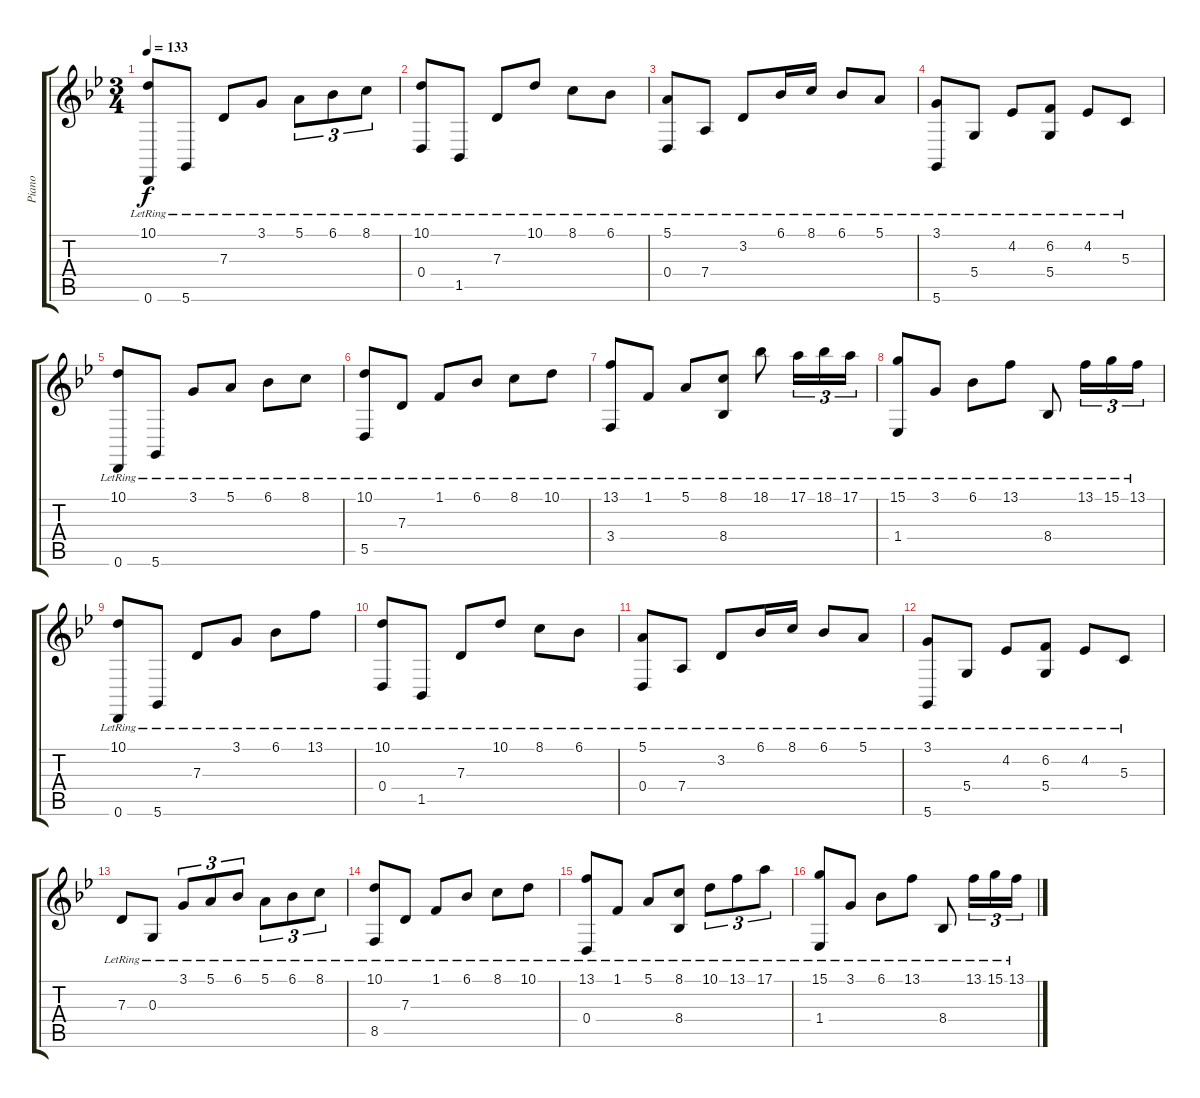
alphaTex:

\track ("Piano" "Piano") {instrument acousticgrandpiano}
\staff {score tabs}
\tuning (E4 B3 G3 D3 A2 D2) {hide}
\ts (3 4)
\tempo 133
\clef g2
\ks gminor
(10.1{lr} 0.6{lr}).8{dy f} 5.6{lr}.8 7.3{lr}.8 3.1{lr}.8 5.1{lr}.8{tu (3 2)} 6.1{lr}.8{tu (3 2)} 8.1{lr}.8{tu (3 2)} |
(10.1{lr} 0.4{lr}).8 1.5{lr}.8 7.3{lr}.8 10.1{lr}.8 8.1{lr}.8 6.1{lr}.8 |
(5.1{lr} 0.4{lr}).8 7.4{lr}.8 3.2{lr}.8 6.1{lr}.16 8.1{lr}.16 6.1{lr}.8 5.1{lr}.8 |
(3.1{lr} 5.6{lr}).8 5.4{lr}.8 4.2{lr}.8 (6.2{lr} 5.4{lr}).8 4.2{lr}.8 5.3{lr}.8 |
(10.1{lr} 0.6{lr}).8 5.6{lr}.8 3.1{lr}.8 5.1{lr}.8 6.1{lr}.8 8.1{lr}.8 |
(10.1{lr} 5.5{lr}).8 7.3{lr}.8 1.1{lr}.8 6.1{lr}.8 8.1{lr}.8 10.1{lr}.8 |
(13.1{lr} 3.4{lr}).8 1.1{lr}.8 5.1{lr}.8 (8.1{lr} 8.4{lr}).8 18.1{lr}.8 17.1{lr}.16{tu (3 2)} 18.1{lr}.16{tu (3 2)} 17.1{lr}.16{tu (3 2)} |
(15.1{lr} 1.4{lr}).8 3.1{lr}.8 6.1{lr}.8 13.1{lr}.8 8.4{lr}.8 13.1{lr}.16{tu (3 2)} 15.1{lr}.16{tu (3 2)} 13.1{lr}.16{tu (3 2)} |
(10.1{lr} 0.6{lr}).8 5.6{lr}.8 7.3{lr}.8 3.1{lr}.8 6.1{lr}.8 13.1{lr}.8 |
(10.1{lr} 0.4{lr}).8 1.5{lr}.8 7.3{lr}.8 10.1{lr}.8 8.1{lr}.8 6.1{lr}.8 |
(5.1{lr} 0.4{lr}).8 7.4{lr}.8 3.2{lr}.8 6.1{lr}.16 8.1{lr}.16 6.1{lr}.8 5.1{lr}.8 |
(3.1{lr} 5.6{lr}).8 5.4{lr}.8 4.2{lr}.8 (6.2{lr} 5.4{lr}).8 4.2{lr}.8 5.3{lr}.8 |
7.3{lr}.8 0.3{lr}.8 3.1{lr}.8{tu (3 2)} 5.1{lr}.8{tu (3 2)} 6.1{lr}.8{tu (3 2)} 5.1{lr}.8{tu (3 2)} 6.1{lr}.8{tu (3 2)} 8.1{lr}.8{tu (3 2)} |
(10.1{lr} 8.5{lr}).8 7.3{lr}.8 1.1{lr}.8 6.1{lr}.8 8.1{lr}.8 10.1{lr}.8 |
(13.1{lr} 0.4{lr}).8 1.1{lr}.8 5.1{lr}.8 (8.1{lr} 8.4{lr}).8 10.1{lr}.8{tu (3 2)} 13.1{lr}.8{tu (3 2)} 17.1{lr}.8{tu (3 2)} |
(15.1{lr} 1.4{lr}).8 3.1{lr}.8 6.1{lr}.8 13.1{lr}.8 8.4{lr}.8 13.1{lr}.16{tu (3 2)} 15.1{lr}.16{tu (3 2)} 13.1{lr}.16{tu (3 2)}
